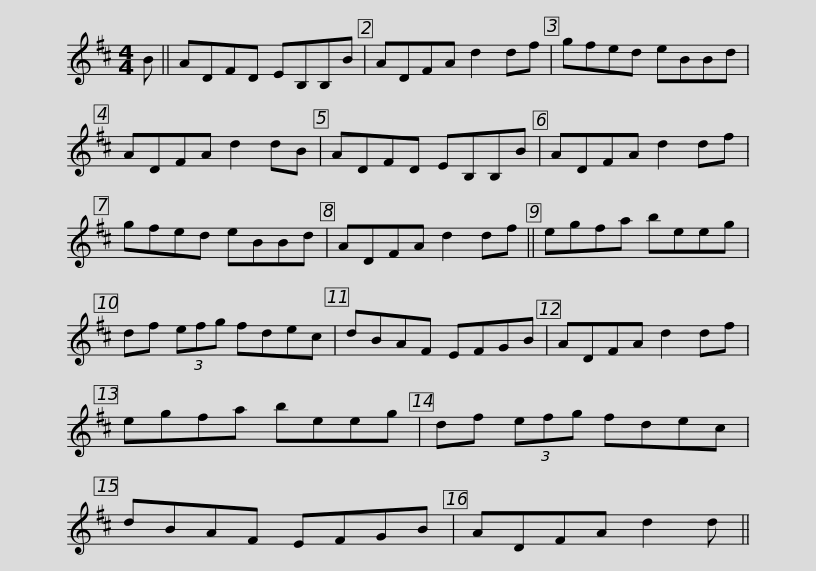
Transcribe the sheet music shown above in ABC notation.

X:1
L:1/8
M:4/4
I:linebreak $
K:D
V:1 treble
V:1
 B || ADFD EB,B,B | ADFA d2 df | gfed eBBd | ADFA d2 dB | %5
 ADFD EB,B,B |$ ADFA d2 df | gfed eBBd | ADFA d2 df || egfa beeg | %10
 df (3efg fdec |$ dBAF EFGB | ADFA d2 df | egfa beeg | df (3efg fdec | %15
 dBAF EFGB |$ ADFA d2 d || %17
